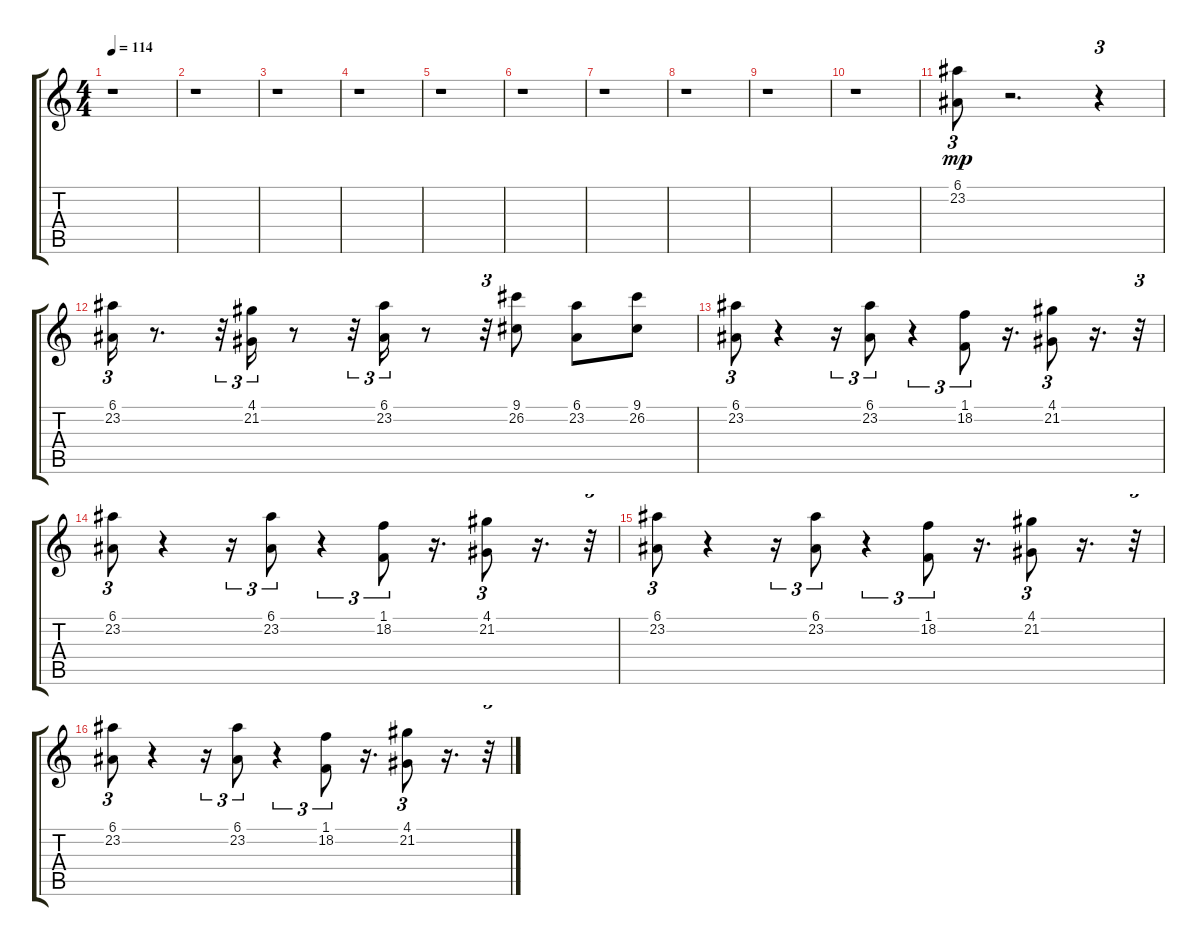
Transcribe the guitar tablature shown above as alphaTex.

\track "" {instrument brasssection}
\staff {score tabs}
\tuning (E4 B3 G3 D3 A2 E2) {hide}
\ts (4 4)
\tempo 114
\clef g2
\ks c
r.1{dy mp} |
r.1 |
r.1 |
r.1 |
r.1 |
r.1 |
r.1 |
r.1 |
r.1 |
r.1 |
(6.1 23.2).8{tu (3 2)} r.2{d} r.4{tu (3 2)} |
(6.1 23.2).16{tu (3 2)} r.8{d} r.32{tu (3 2)} (4.1 21.2).16{tu (3 2)} r.8 r.32{tu (3 2)} (6.1 23.2).16{tu (3 2)} r.8 r.32{tu (3 2)} (9.1 26.2).8 (6.1 23.2).8 (9.1 26.2).8 |
(6.1 23.2).8{tu (3 2)} r.4 r.16{tu (3 2)} (6.1 23.2).8{tu (3 2)} r.4{tu (3 2)} (1.1 18.2).8{tu (3 2)} r.16{d} (4.1 21.2).8{tu (3 2)} r.16{d} r.32{tu (3 2)} |
(6.1 23.2).8{tu (3 2)} r.4 r.16{tu (3 2)} (6.1 23.2).8{tu (3 2)} r.4{tu (3 2)} (1.1 18.2).8{tu (3 2)} r.16{d} (4.1 21.2).8{tu (3 2)} r.16{d} r.32{tu (3 2)} |
(6.1 23.2).8{tu (3 2)} r.4 r.16{tu (3 2)} (6.1 23.2).8{tu (3 2)} r.4{tu (3 2)} (1.1 18.2).8{tu (3 2)} r.16{d} (4.1 21.2).8{tu (3 2)} r.16{d} r.32{tu (3 2)} |
(6.1 23.2).8{tu (3 2)} r.4 r.16{tu (3 2)} (6.1 23.2).8{tu (3 2)} r.4{tu (3 2)} (1.1 18.2).8{tu (3 2)} r.16{d} (4.1 21.2).8{tu (3 2)} r.16{d} r.32{tu (3 2)}
